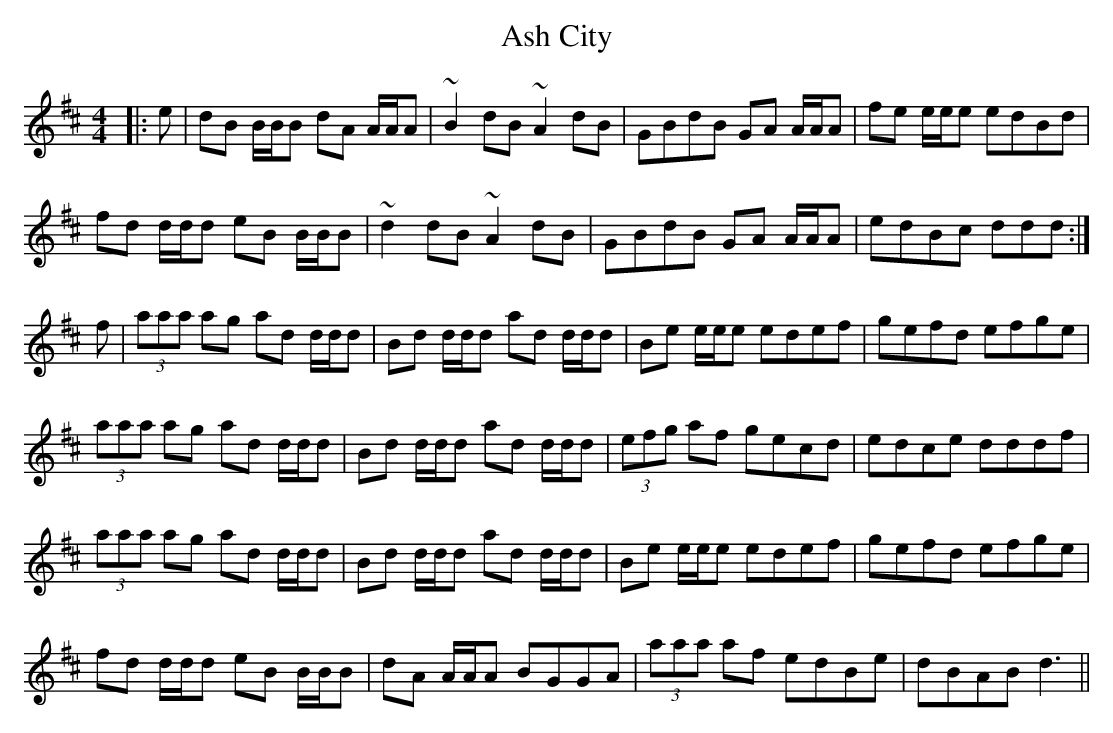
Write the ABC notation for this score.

X:1
T: Ash City
M: 4/4
L: 1/8
K: Dmaj
|:e|dB B/B/B dA A/A/A|~B2 dB ~A2 dB|GBdB GA A/A/A|fe e/e/e edBd|
fd d/d/d eB B/B/B|~d2 dB ~A2 dB|GBdB GA A/A/A|edBc ddd:|
f|(3aaa ag ad d/d/d|Bd d/d/d ad d/d/d|Be e/e/e edef|gefd efge|
(3aaa ag ad d/d/d|Bd d/d/d ad d/d/d|(3efg af gecd|edce dddf|
(3aaa ag ad d/d/d|Bd d/d/d ad d/d/d|Be e/e/e edef|gefd efge|
fd d/d/d eB B/B/B|dA A/A/A BGGA|(3aaa af edBe|dBAB d3||
